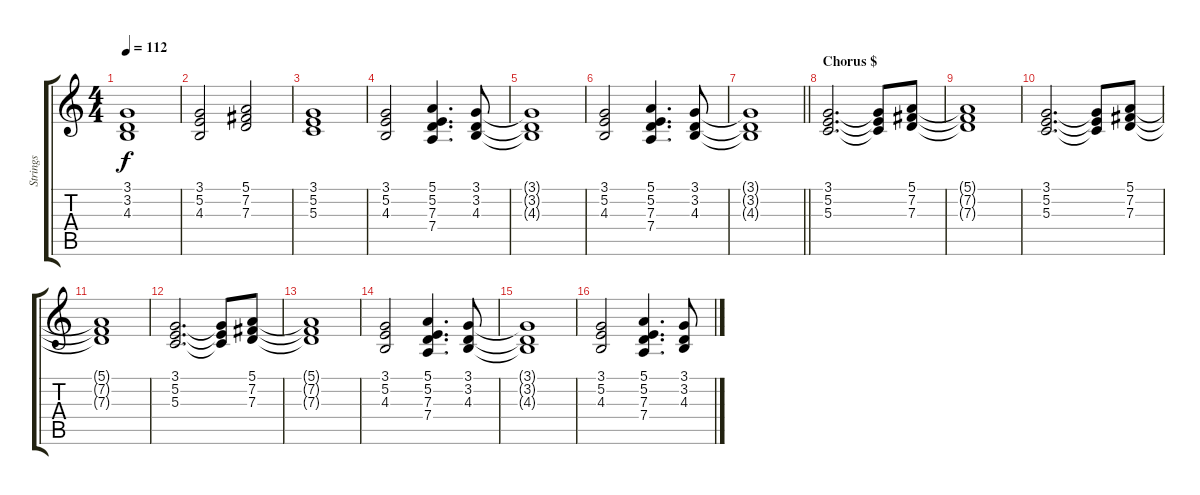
\track ("Strings" "Strings") {instrument stringensemble1}
\staff {score tabs}
\tuning (E4 B3 G3 D3 A2 E2) {hide}
\ts (4 4)
\tempo 112
\clef g2
\ks c
(3.1{t} 3.2{t} 4.3{t}).1{dy f} |
(3.1 5.2 4.3).2 (5.1 7.2 7.3).2 |
(3.1 5.2 5.3).1 |
(3.1 5.2 4.3).2 (5.1 5.2 7.3 7.4).4{d} (3.1 3.2 4.3).8 |
(3.1{t} 3.2{t} 4.3{t}).1 |
(3.1 5.2 4.3).2 (5.1 5.2 7.3 7.4).4{d} (3.1 3.2 4.3).8 |
\barLineRight lightlight
(3.1{t} 3.2{t} 4.3{t}).1 |
\section ("" "Chorus $")
(3.1 5.2 5.3).2{d} (3.1{t} 5.2{t} 5.3{t}).8 (5.1 7.2 7.3).8 |
(5.1{t} 7.2{t} 7.3{t}).1 |
(3.1 5.2 5.3).2{d} (3.1{t} 5.2{t} 5.3{t}).8 (5.1 7.2 7.3).8 |
(5.1{t} 7.2{t} 7.3{t}).1 |
(3.1 5.2 5.3).2{d} (3.1{t} 5.2{t} 5.3{t}).8 (5.1 7.2 7.3).8 |
(5.1{t} 7.2{t} 7.3{t}).1 |
(3.1 5.2 4.3).2 (5.1 5.2 7.3 7.4).4{d} (3.1 3.2 4.3).8 |
(3.1{t} 3.2{t} 4.3{t}).1 |
(3.1 5.2 4.3).2 (5.1 5.2 7.3 7.4).4{d} (3.1 3.2 4.3).8
